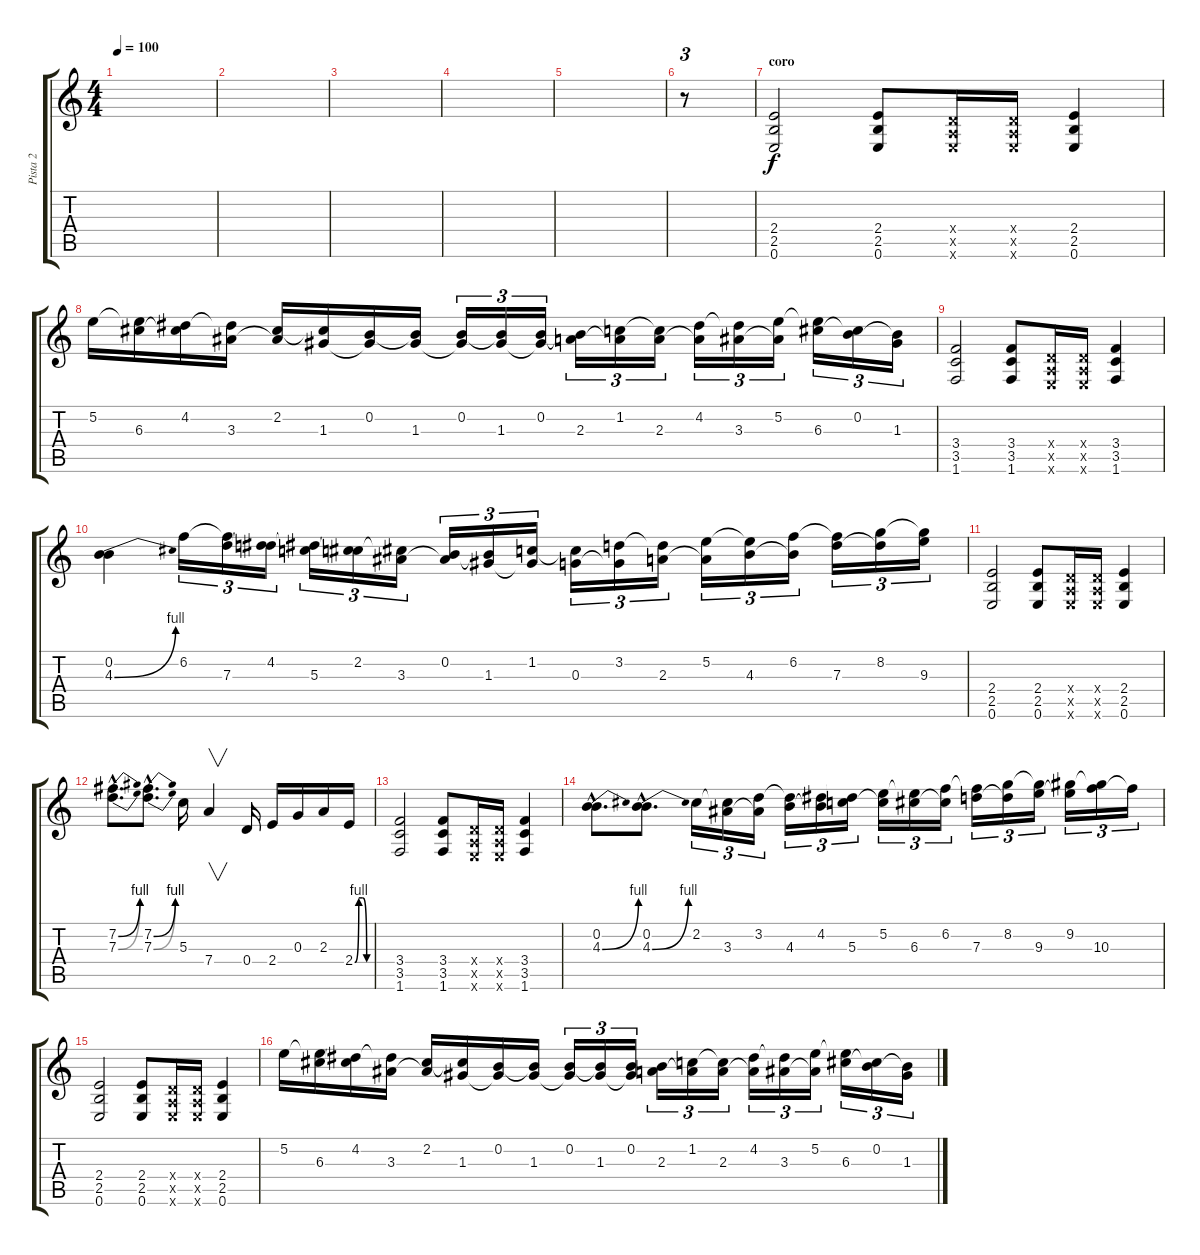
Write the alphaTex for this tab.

\track ("Pista 2" "Pista 2") {instrument distortionguitar}
\staff {score tabs}
\tuning (E4 B3 G3 D3 A2 E2) {hide}
\ts (4 4)
\tempo 100
\clef g2
\ks c
|
|
|
|
|
r.8{tu (3 2)} |
\section ("" "coro")
(2.4 2.5 0.6).2 (2.4 2.5 0.6).8 (0.4{x} 0.5{x} 0.6{x}).16 (0.4{x} 0.5{x} 0.6{x}).16 (2.4 2.5 0.6).4 |
5.2.16 (5.2{t} 6.3).16 (4.2 6.3{t}).16 (4.2{t} 3.3).16 (2.2 3.3{t}).16 (2.2{t} 1.3).16 (0.2 1.3{t}).16 (0.2{t} 1.3).16 (0.2 1.3{t}).16{tu (3 2)} (0.2{t} 1.3).16{tu (3 2)} (0.2 1.3{t}).16{tu (3 2)} (0.2{t} 2.3).16{tu (3 2)} (1.2 2.3{t}).16{tu (3 2)} (1.2{t} 2.3).16{tu (3 2)} (4.2 2.3{t}).16{tu (3 2)} (4.2{t} 3.3).16{tu (3 2)} (5.2 3.3{t}).16{tu (3 2)} (5.2{t} 6.3).16{tu (3 2)} (0.2 6.3{t}).16{tu (3 2)} (0.2{t} 1.3).16{tu (3 2)} |
(3.4 3.5 1.6).2 (3.4 3.5 1.6).8 (0.4{x} 0.5{x} 0.6{x}).16 (0.4{x} 0.5{x} 0.6{x}).16 (3.4 3.5 1.6).4 |
(0.2 4.3{be (bend 0 0 60 4)}).4 6.2.16{tu (3 2)} (6.2{t} 7.3).16{tu (3 2)} (4.2 7.3{t}).16{tu (3 2)} (4.2{t} 5.3).16{tu (3 2)} (2.2 5.3{t}).16{tu (3 2)} (2.2{t} 3.3).16{tu (3 2)} (0.2 3.3{t}).16{tu (3 2)} (0.2{t} 1.3).16{tu (3 2)} (1.2 1.3{t}).16{tu (3 2)} (1.2{t} 0.3).16{tu (3 2)} (3.2 0.3{t}).16{tu (3 2)} (3.2{t} 2.3).16{tu (3 2)} (5.2 2.3{t}).16{tu (3 2)} (5.2{t} 4.3).16{tu (3 2)} (6.2 4.3{t}).16{tu (3 2)} (6.2{t} 7.3).16{tu (3 2)} (8.2 7.3{t}).16{tu (3 2)} (8.2{t} 9.3).16{tu (3 2)} |
(2.4 2.5 0.6).2 (2.4 2.5 0.6).8 (0.4{x} 0.5{x} 0.6{x}).16 (0.4{x} 0.5{x} 0.6{x}).16 (2.4 2.5 0.6).4 |
(7.2{be (bend 0 0 60 4) hac} 7.3{be (bend 0 0 60 4) hac}).8{d} (7.2{be (bend 0 0 60 4) hac} 7.3{be (bend 0 0 60 4) hac}).8{d} 5.3.16 7.4.4{v} 0.4.16 2.4.16 0.3.16 2.3.16 2.4{be (custom 0 0 15 4 30 4 45 0 60 0)}.16 |
(3.4 3.5 1.6).2 (3.4 3.5 1.6).8 (0.4{x} 0.5{x} 0.6{x}).16 (0.4{x} 0.5{x} 0.6{x}).16 (3.4 3.5 1.6).4 |
(0.2{hac} 4.3{be (bend 0 0 60 4) hac}).8{d} (0.2{hac} 4.3{be (bend 0 0 60 4) hac}).8{d} 2.2.16{tu (3 2)} (2.2{t} 3.3).16{tu (3 2)} (3.2 3.3{t}).16{tu (3 2)} (3.2{t} 4.3).16{tu (3 2)} (4.2 4.3{t}).16{tu (3 2)} (4.2{t} 5.3).16{tu (3 2)} (5.2 5.3{t}).16{tu (3 2)} (5.2{t} 6.3).16{tu (3 2)} (6.2 6.3{t}).16{tu (3 2)} (6.2{t} 7.3).16{tu (3 2)} (8.2 7.3{t}).16{tu (3 2)} (8.2{t} 9.3).16{tu (3 2)} (9.2 9.3{t}).16{tu (3 2)} (9.2{t} 10.3).16{tu (3 2)} 10.3{t}.16{tu (3 2)} |
(2.4 2.5 0.6).2 (2.4 2.5 0.6).8 (0.4{x} 0.5{x} 0.6{x}).16 (0.4{x} 0.5{x} 0.6{x}).16 (2.4 2.5 0.6).4 |
5.2.16 (5.2{t} 6.3).16 (4.2 6.3{t}).16 (4.2{t} 3.3).16 (2.2 3.3{t}).16 (2.2{t} 1.3).16 (0.2 1.3{t}).16 (0.2{t} 1.3).16 (0.2 1.3{t}).16{tu (3 2)} (0.2{t} 1.3).16{tu (3 2)} (0.2 1.3{t}).16{tu (3 2)} (0.2{t} 2.3).16{tu (3 2)} (1.2 2.3{t}).16{tu (3 2)} (1.2{t} 2.3).16{tu (3 2)} (4.2 2.3{t}).16{tu (3 2)} (4.2{t} 3.3).16{tu (3 2)} (5.2 3.3{t}).16{tu (3 2)} (5.2{t} 6.3).16{tu (3 2)} (0.2 6.3{t}).16{tu (3 2)} (0.2{t} 1.3).16{tu (3 2)}
